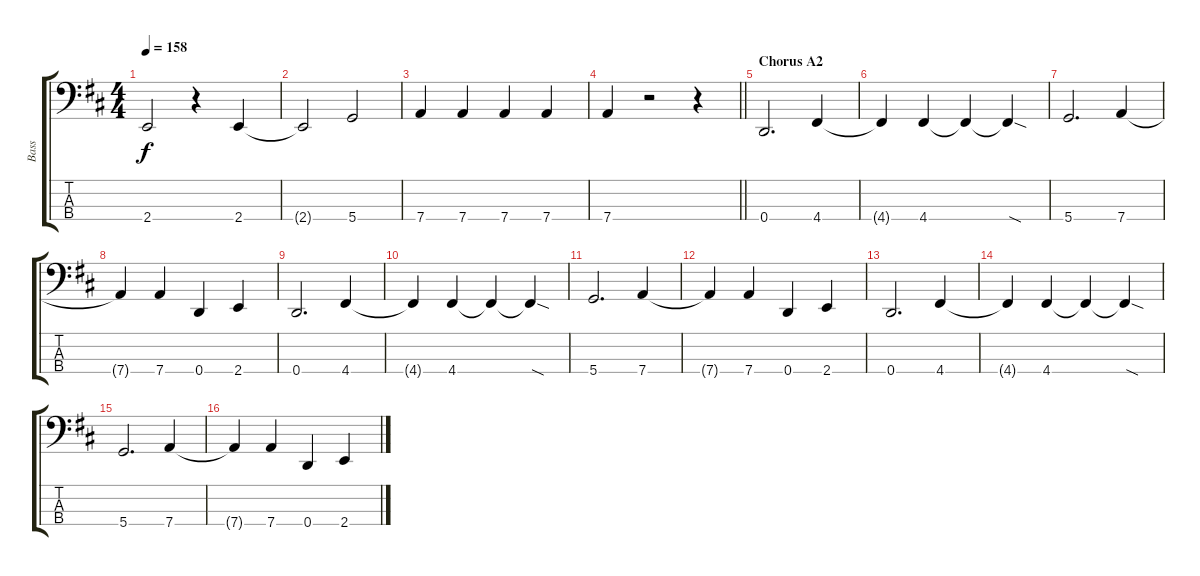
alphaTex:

\track ("Bass" "Bass") {instrument electricbassfinger}
\staff {score tabs}
\tuning (G2 D2 A1 D1) {hide}
\ts (4 4)
\tempo 158
\clef f4
\ks d
2.4.2{dy f} r.4 2.4.4 |
2.4{t}.2 5.4.2 |
7.4.4 7.4.4 7.4.4 7.4.4 |
\barLineRight lightlight
7.4.4 r.2 r.4 |
\section ("" "Chorus A2")
0.4.2{d} 4.4.4 |
4.4{t}.4 4.4.4 4.4{t}.4 4.4{sod t}.4 |
5.4.2{d} 7.4.4 |
7.4{t}.4 7.4.4 0.4.4 2.4.4 |
0.4.2{d} 4.4.4 |
4.4{t}.4 4.4.4 4.4{t}.4 4.4{sod t}.4 |
5.4.2{d} 7.4.4 |
7.4{t}.4 7.4.4 0.4.4 2.4.4 |
0.4.2{d} 4.4.4 |
4.4{t}.4 4.4.4 4.4{t}.4 4.4{sod t}.4 |
5.4.2{d} 7.4.4 |
7.4{t}.4 7.4.4 0.4.4 2.4.4
